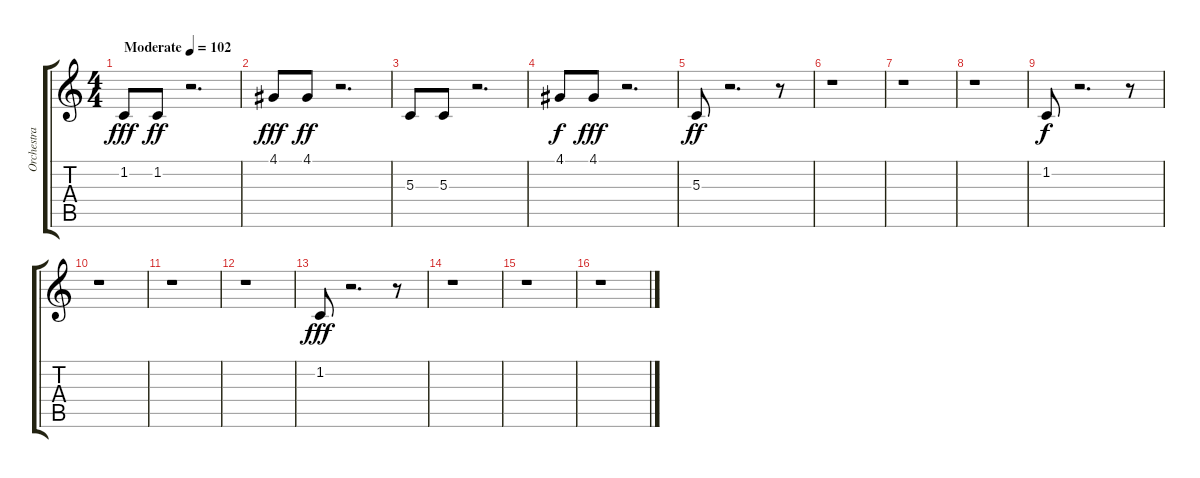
\track ("Orchestra Hit" "Orchestra ") {instrument orchestrahit}
\staff {score tabs}
\tuning (E4 B3 G3 D3 A2 E2) {hide}
\ts (4 4)
\tempo (102 "Moderate")
\clef g2
\ks c
1.2.8{dy fff instrument orchestrahit} 1.2.8{dy ff} r.2{d} |
4.1.8{dy fff} 4.1.8{dy ff} r.2{d} |
5.3.8 5.3.8 r.2{d} |
4.1.8{dy f} 4.1.8{dy fff} r.2{d} |
5.3.8{dy ff} r.2{d} r.8 |
r.1 |
r.1 |
r.1 |
1.2.8{dy f} r.2{d} r.8 |
r.1 |
r.1 |
r.1 |
1.2.8{dy fff} r.2{d} r.8 |
r.1 |
r.1 |
r.1
